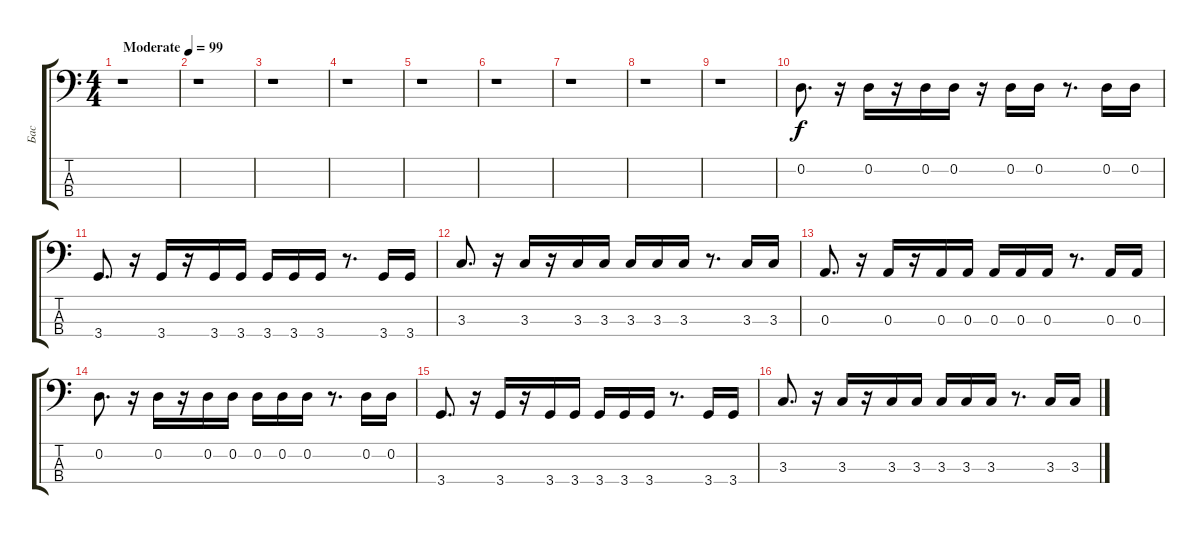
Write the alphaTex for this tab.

\track ("Бас" "Бас") {instrument electricbassfinger}
\staff {score tabs}
\tuning (G2 D2 A1 E1) {hide}
\ts (4 4)
\tempo (99 "Moderate")
\clef f4
\ks c
r.1{dy f instrument electricbassfinger} |
r.1 |
r.1 |
r.1 |
r.1 |
r.1 |
r.1 |
r.1 |
r.1 |
0.2.8{d} r.16 0.2.16 r.16 0.2.16 0.2.16 r.16 0.2.16 0.2.16 r.8{d} 0.2.16 0.2.16 |
3.4.8{d} r.16 3.4.16 r.16 3.4.16 3.4.16 3.4.16 3.4.16 3.4.16 r.8{d} 3.4.16 3.4.16 |
3.3.8{d} r.16 3.3.16 r.16 3.3.16 3.3.16 3.3.16 3.3.16 3.3.16 r.8{d} 3.3.16 3.3.16 |
0.3.8{d} r.16 0.3.16 r.16 0.3.16 0.3.16 0.3.16 0.3.16 0.3.16 r.8{d} 0.3.16 0.3.16 |
0.2.8{d} r.16 0.2.16 r.16 0.2.16 0.2.16 0.2.16 0.2.16 0.2.16 r.8{d} 0.2.16 0.2.16 |
3.4.8{d} r.16 3.4.16 r.16 3.4.16 3.4.16 3.4.16 3.4.16 3.4.16 r.8{d} 3.4.16 3.4.16 |
3.3.8{d} r.16 3.3.16 r.16 3.3.16 3.3.16 3.3.16 3.3.16 3.3.16 r.8{d} 3.3.16 3.3.16
